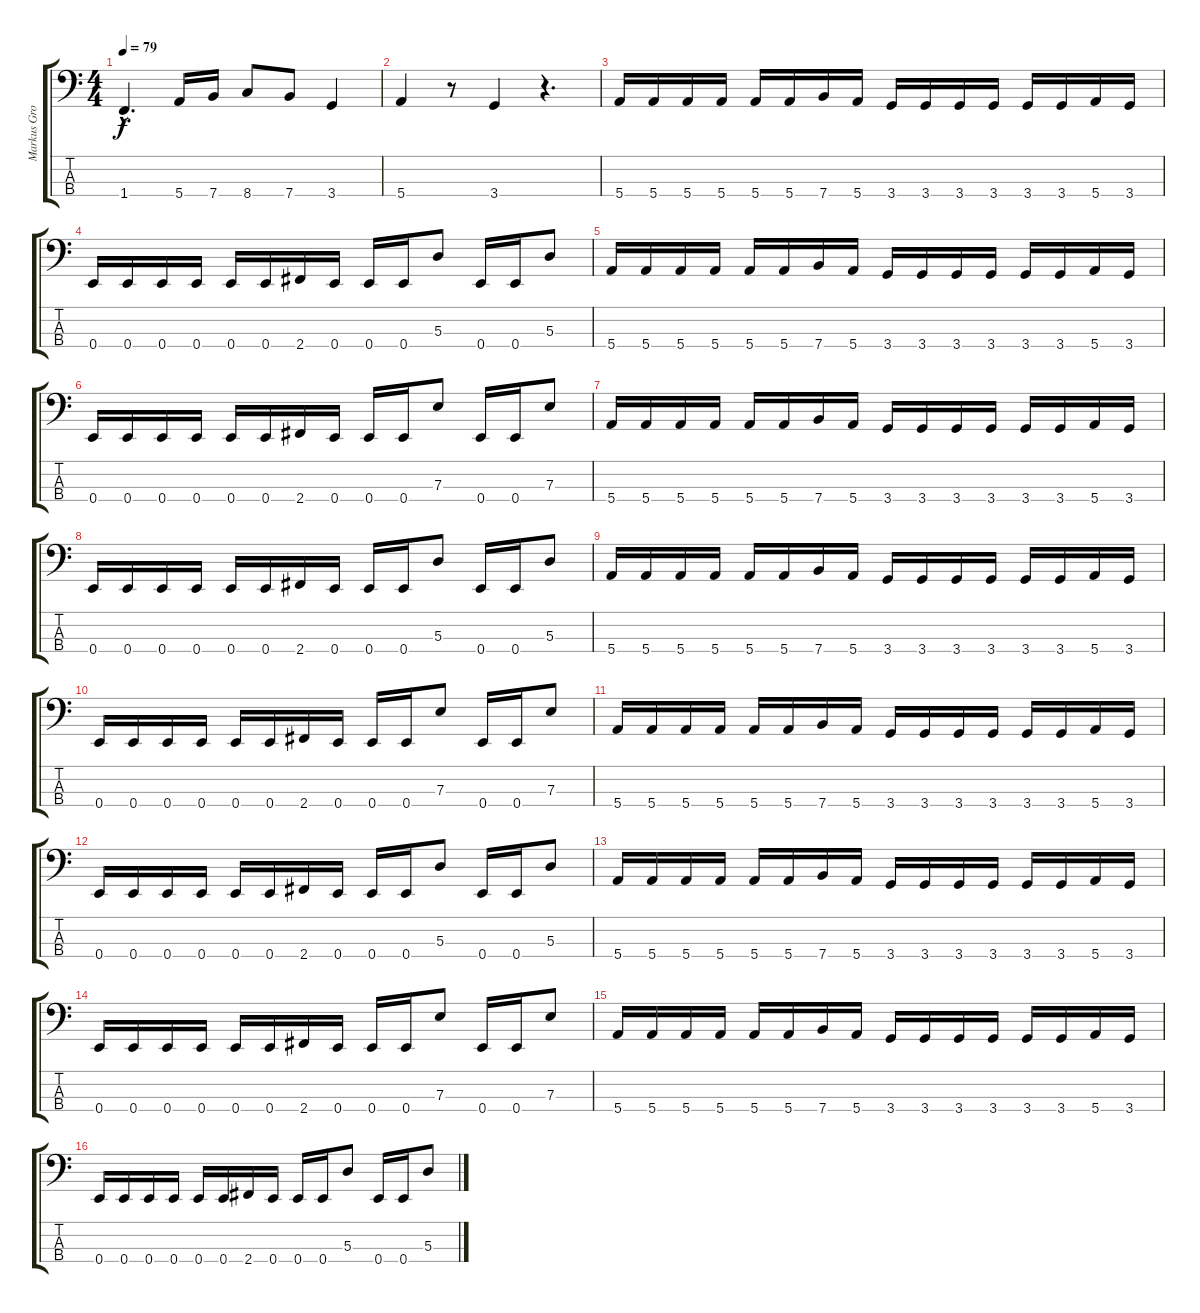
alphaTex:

\track ("Markus Grosskopf" "Markus Gro") {instrument electricbassfinger}
\staff {score tabs}
\tuning (G2 D2 A1 E1) {hide}
\ts (4 4)
\tempo 79
\clef f4
\ks c
1.4{hac t}.4{d dy f} 5.4.16 7.4.16 8.4.8 7.4.8 3.4.4 |
5.4.4 r.8 3.4.4 r.4{d} |
5.4.16 5.4.16 5.4.16 5.4.16 5.4.16 5.4.16 7.4.16 5.4.16 3.4.16 3.4.16 3.4.16 3.4.16 3.4.16 3.4.16 5.4.16 3.4.16 |
0.4.16 0.4.16 0.4.16 0.4.16 0.4.16 0.4.16 2.4.16 0.4.16 0.4.16 0.4.16 5.3.8 0.4.16 0.4.16 5.3.8 |
5.4.16 5.4.16 5.4.16 5.4.16 5.4.16 5.4.16 7.4.16 5.4.16 3.4.16 3.4.16 3.4.16 3.4.16 3.4.16 3.4.16 5.4.16 3.4.16 |
0.4.16 0.4.16 0.4.16 0.4.16 0.4.16 0.4.16 2.4.16 0.4.16 0.4.16 0.4.16 7.3.8 0.4.16 0.4.16 7.3.8 |
5.4.16 5.4.16 5.4.16 5.4.16 5.4.16 5.4.16 7.4.16 5.4.16 3.4.16 3.4.16 3.4.16 3.4.16 3.4.16 3.4.16 5.4.16 3.4.16 |
0.4.16 0.4.16 0.4.16 0.4.16 0.4.16 0.4.16 2.4.16 0.4.16 0.4.16 0.4.16 5.3.8 0.4.16 0.4.16 5.3.8 |
5.4.16 5.4.16 5.4.16 5.4.16 5.4.16 5.4.16 7.4.16 5.4.16 3.4.16 3.4.16 3.4.16 3.4.16 3.4.16 3.4.16 5.4.16 3.4.16 |
0.4.16 0.4.16 0.4.16 0.4.16 0.4.16 0.4.16 2.4.16 0.4.16 0.4.16 0.4.16 7.3.8 0.4.16 0.4.16 7.3.8 |
5.4.16 5.4.16 5.4.16 5.4.16 5.4.16 5.4.16 7.4.16 5.4.16 3.4.16 3.4.16 3.4.16 3.4.16 3.4.16 3.4.16 5.4.16 3.4.16 |
0.4.16 0.4.16 0.4.16 0.4.16 0.4.16 0.4.16 2.4.16 0.4.16 0.4.16 0.4.16 5.3.8 0.4.16 0.4.16 5.3.8 |
5.4.16 5.4.16 5.4.16 5.4.16 5.4.16 5.4.16 7.4.16 5.4.16 3.4.16 3.4.16 3.4.16 3.4.16 3.4.16 3.4.16 5.4.16 3.4.16 |
0.4.16 0.4.16 0.4.16 0.4.16 0.4.16 0.4.16 2.4.16 0.4.16 0.4.16 0.4.16 7.3.8 0.4.16 0.4.16 7.3.8 |
5.4.16 5.4.16 5.4.16 5.4.16 5.4.16 5.4.16 7.4.16 5.4.16 3.4.16 3.4.16 3.4.16 3.4.16 3.4.16 3.4.16 5.4.16 3.4.16 |
0.4.16 0.4.16 0.4.16 0.4.16 0.4.16 0.4.16 2.4.16 0.4.16 0.4.16 0.4.16 5.3.8 0.4.16 0.4.16 5.3.8
